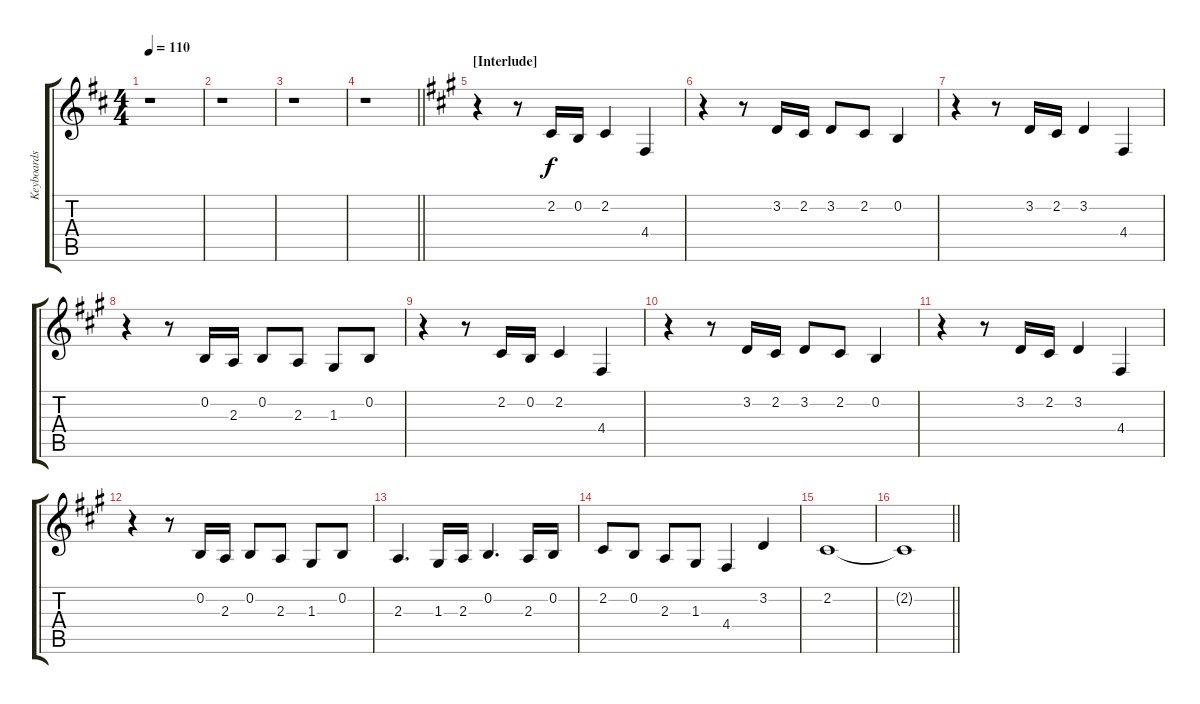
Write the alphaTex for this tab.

\track ("Keyboards I" "Keyboards ") {instrument synthbrass2}
\staff {score tabs}
\tuning (E4 B3 G3 D3 A2 E2) {hide}
\ts (4 4)
\tempo 110
\clef g2
\ks d
r.1{dy f} |
r.1 |
r.1 |
\barLineRight lightlight
r.1 |
\section ("" "[Interlude]")
\ks a
r.4 r.8 2.2.16 0.2.16 2.2.4 4.4.4 |
r.4 r.8 3.2.16 2.2.16 3.2.8 2.2.8 0.2.4 |
r.4 r.8 3.2.16 2.2.16 3.2.4 4.4.4 |
r.4 r.8 0.2.16 2.3.16 0.2.8 2.3.8 1.3.8 0.2.8 |
r.4 r.8 2.2.16 0.2.16 2.2.4 4.4.4 |
r.4 r.8 3.2.16 2.2.16 3.2.8 2.2.8 0.2.4 |
r.4 r.8 3.2.16 2.2.16 3.2.4 4.4.4 |
r.4 r.8 0.2.16 2.3.16 0.2.8 2.3.8 1.3.8 0.2.8 |
2.3.4{d} 1.3.16 2.3.16 0.2.4{d} 2.3.16 0.2.16 |
2.2.8 0.2.8 2.3.8 1.3.8 4.4.4 3.2.4 |
2.2.1 |
\barLineRight lightlight
2.2{t}.1
